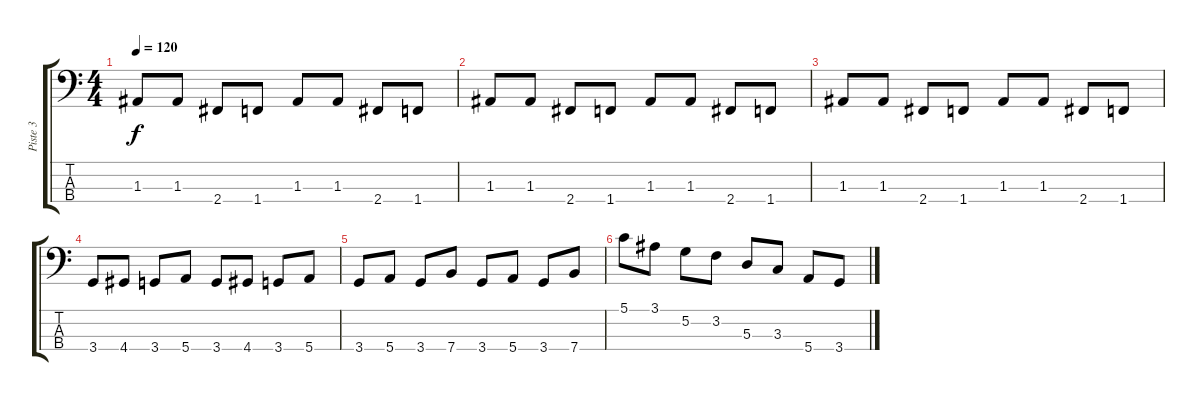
\track ("Piste 3" "Piste 3") {instrument electricbassfinger}
\staff {score tabs}
\tuning (G2 D2 A1 E1) {hide}
\ts (4 4)
\tempo 120
\clef f4
\ks c
1.3.8{dy f} 1.3.8 2.4.8 1.4.8 1.3.8 1.3.8 2.4.8 1.4.8 |
1.3.8 1.3.8 2.4.8 1.4.8 1.3.8 1.3.8 2.4.8 1.4.8 |
1.3.8 1.3.8 2.4.8 1.4.8 1.3.8 1.3.8 2.4.8 1.4.8 |
3.4.8 4.4.8 3.4.8 5.4.8 3.4.8 4.4.8 3.4.8 5.4.8 |
3.4.8 5.4.8 3.4.8 7.4.8 3.4.8 5.4.8 3.4.8 7.4.8 |
5.1.8 3.1.8 5.2.8 3.2.8 5.3.8 3.3.8 5.4.8 3.4.8
